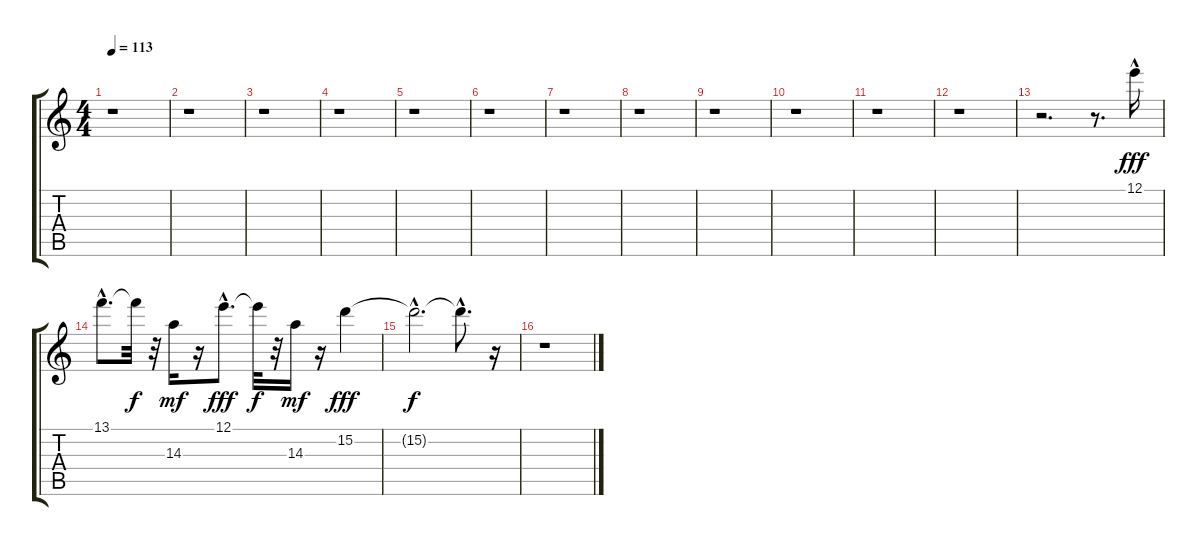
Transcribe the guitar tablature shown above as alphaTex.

\track "" {instrument electricbassfinger}
\staff {score tabs}
\tuning (E4 B3 G3 D3 A2 E2) {hide}
\ts (4 4)
\tempo 113
\clef g2
\ks c
r.1{dy f} |
r.1 |
r.1 |
r.1 |
r.1 |
r.1 |
r.1 |
r.1 |
r.1 |
r.1 |
r.1 |
r.1 |
r.2{d} r.8{d} 12.1{hac}.16{dy fff} |
13.1{hac}.8{d} 13.1{t}.32{dy f} r.32 14.3.16{dy mf} r.16 12.1{hac}.8{d dy fff} 12.1{t}.32{dy f} r.32 14.3.16{dy mf} r.16 15.2.4{dy fff} |
15.2{hac t}.2{d dy f} 15.2{hac t}.8{d} r.16 |
r.1
